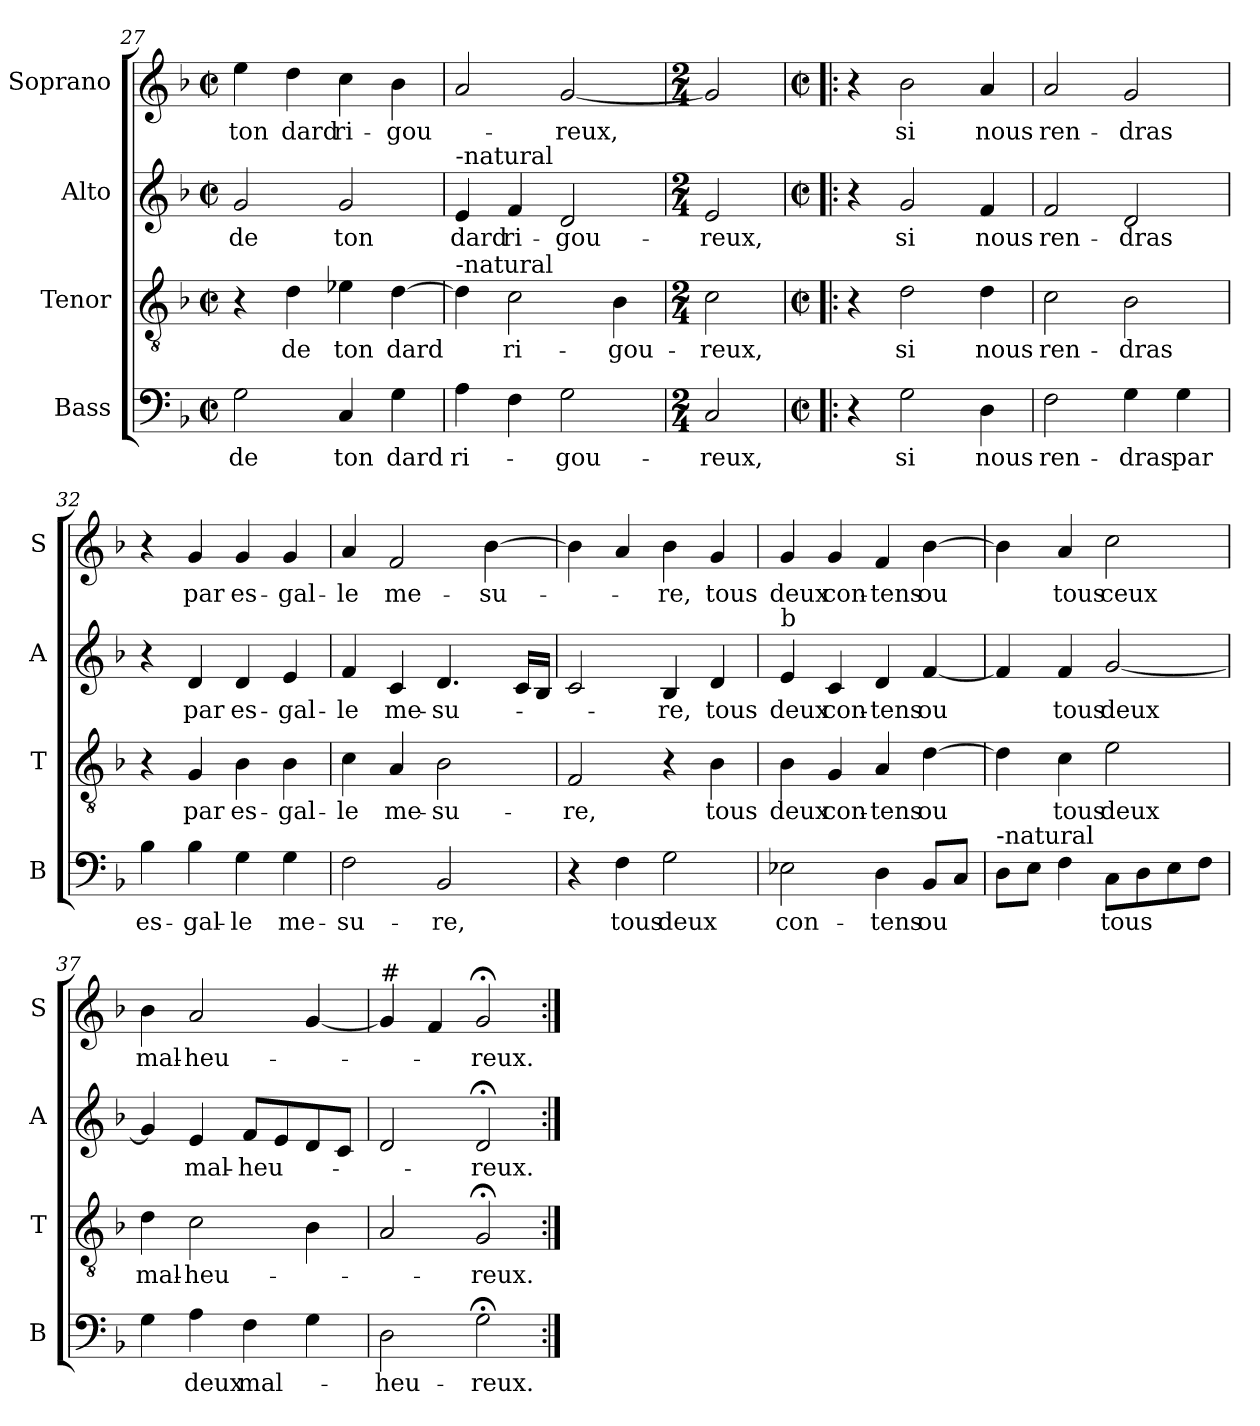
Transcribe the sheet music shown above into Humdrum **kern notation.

**kern	**text	**kern	**text	**kern	**text	**kern	**text
*part4	*part4	*part3	*part3	*part2	*part2	*part1	*part1
*staff4	*staff4	*staff3	*staff3	*staff2	*staff2	*staff1	*staff1
*I"Bass	*	*I"Tenor	*	*I"Alto	*	*I"Soprano	*
*I'B	*	*I'T	*	*I'A	*	*I'S	*
*clefF4	*	*clefGv2	*	*clefG2	*	*clefG2	*
*k[b-]	*	*k[b-]	*	*k[b-]	*	*k[b-]	*
*F:	*	*F:	*	*F:	*	*F:	*
*M2/2	*	*M2/2	*	*M2/2	*	*M2/2	*
*met(c|)	*	*met(c|)	*	*met(c|)	*	*met(c|)	*
=27	=27	=27	=27	=27	=27	=27	=27
!	!LO:LY:b	!	!	!	!LO:LY:b	!	!LO:LY:b
2G\	de	4r	.	2g/	de	4ee\	ton
!	!	!	!LO:LY:b	!	!	!	!LO:LY:b
.	.	4d\	de	.	.	4dd\	dard
!	!LO:LY:b	!	!LO:LY:b	!	!LO:LY:b	!	!LO:LY:b
4C/	ton	4e-X\	ton	2g/	ton	4cc\	ri-
!	!LO:LY:b	!	!LO:LY:b	!	!	!	!LO:LY:b
4G\	dard	[4d\	dard	.	.	4b-\	-gou-
=28	=28	=28	=28	=28	=28	=28	=28
!	!	!	!	!LO:TX:a:t=-natural	!	!	!
!	!	!LO:TX:a:t=-natural	!	!	!	!	!
!	!LO:LY:b	!	!	!	!LO:LY:b	!	!
4A\	ri-	4d\]	.	4e/	dard	2a/	.
!	!	!	!LO:LY:b	!	!LO:LY:b	!	!
4F\	.	2c\	ri-	4f/	ri-	.	.
!	!LO:LY:b	!	!	!	!LO:LY:b	!	!LO:LY:b
2G\	-gou-	.	.	2d/	-gou-	[2g/	-reux,
!	!	!	!LO:LY:b	!	!	!	!
.	.	4B-\	-gou-	.	.	.	.
=29	=29	=29	=29	=29	=29	=29	=29
*M2/4	*	*M2/4	*	*M2/4	*	*M2/4	*
!	!LO:LY:b	!	!LO:LY:b	!	!LO:LY:b	!	!
2C/	-reux,	2c\	-reux,	2e/	-reux,	2g/]	.
=30!|:	=30!|:	=30!|:	=30!|:	=30!|:	=30!|:	=30!|:	=30!|:
*M2/2	*	*M2/2	*	*M2/2	*	*M2/2	*
*met(c|)	*	*met(c|)	*	*met(c|)	*	*met(c|)	*
4r	.	4r	.	4r	.	4r	.
!	!LO:LY:b	!	!LO:LY:b	!	!LO:LY:b	!	!LO:LY:b
2G\	si	2d\	si	2g/	si	2b-\	si
!	!LO:LY:b	!	!LO:LY:b	!	!LO:LY:b	!	!LO:LY:b
4D\	nous	4d\	nous	4f/	nous	4a/	nous
!!LO:LB:g=z
=31	=31	=31	=31	=31	=31	=31	=31
!	!LO:LY:b	!	!LO:LY:b	!	!LO:LY:b	!	!LO:LY:b
2F\	ren-	2c\	ren-	2f/	ren-	2a/	ren-
!	!LO:LY:b	!	!LO:LY:b	!	!LO:LY:b	!	!LO:LY:b
4G\	-dras	2B-\	-dras	2d/	-dras	2g/	-dras
!	!LO:LY:b	!	!	!	!	!	!
4G\	par	.	.	.	.	.	.
=32	=32	=32	=32	=32	=32	=32	=32
!	!LO:LY:b	!	!	!	!	!	!
4B-\	es-	4r	.	4r	.	4r	.
!	!LO:LY:b	!	!LO:LY:b	!	!LO:LY:b	!	!LO:LY:b
4B-\	-gal-	4G/	par	4d/	par	4g/	par
!	!LO:LY:b	!	!LO:LY:b	!	!LO:LY:b	!	!LO:LY:b
4G\	-le	4B-\	es-	4d/	es-	4g/	es-
!	!LO:LY:b	!	!LO:LY:b	!	!LO:LY:b	!	!LO:LY:b
4G\	me-	4B-\	-gal-	4e/	-gal-	4g/	-gal-
=33	=33	=33	=33	=33	=33	=33	=33
!	!LO:LY:b	!	!LO:LY:b	!	!LO:LY:b	!	!LO:LY:b
2F\	-su-	4c\	-le	4f/	-le	4a/	-le
!	!	!	!LO:LY:b	!	!LO:LY:b	!	!LO:LY:b
.	.	4A/	me-	4c/	me-	2f/	me-
!	!LO:LY:b	!	!LO:LY:b	!	!LO:LY:b	!	!
2BB-/	-re,	2B-\	-su-	4.d/	-su-	.	.
!	!	!	!	!	!	!	!LO:LY:b
.	.	.	.	.	.	[4b-\	-su-
.	.	.	.	16c/LL	.	.	.
.	.	.	.	16B-/JJ	.	.	.
=34	=34	=34	=34	=34	=34	=34	=34
!	!	!	!LO:LY:b	!	!	!	!
4r	.	2F/	-re,	2c/	.	4b-\]	.
!	!LO:LY:b	!	!	!	!	!	!
4F\	tous	.	.	.	.	4a/	.
!	!LO:LY:b	!	!	!	!LO:LY:b	!	!LO:LY:b
2G\	deux	4r	.	4B-/	-re,	4b-\	-re,
!	!	!	!LO:LY:b	!	!LO:LY:b	!	!LO:LY:b
.	.	4B-\	tous	4d/	tous	4g/	tous
!!LO:LB:g=z
=35	=35	=35	=35	=35	=35	=35	=35
!	!	!	!	!LO:TX:a:t=b	!	!	!
!	!LO:LY:b	!	!LO:LY:b	!	!LO:LY:b	!	!LO:LY:b
2E-X\	con-	4B-\	deux	4e/	deux	4g/	deux
!	!	!	!LO:LY:b	!	!LO:LY:b	!	!LO:LY:b
.	.	4G/	con-	4c/	con-	4g/	con-
!	!LO:LY:b	!	!LO:LY:b	!	!LO:LY:b	!	!LO:LY:b
4D\	-tens	4A/	-tens	4d/	-tens	4f/	-tens
!	!LO:LY:b	!	!LO:LY:b	!	!LO:LY:b	!	!LO:LY:b
8BB-/L	ou	[4d\	ou	[4f/	ou	[4b-\	ou
8C/J	.	.	.	.	.	.	.
=36	=36	=36	=36	=36	=36	=36	=36
!LO:TX:a:t=-natural	!	!	!	!	!	!	!
8D\L	.	4d\]	.	4f/]	.	4b-\]	.
8E\J	.	.	.	.	.	.	.
!	!	!	!LO:LY:b	!	!LO:LY:b	!	!LO:LY:b
4F\	.	4c\	tous	4f/	tous	4a/	tous
!	!LO:LY:b	!	!LO:LY:b	!	!LO:LY:b	!	!LO:LY:b
8C\L	tous	2e\	deux	[2g/	deux	2cc\	ceux
8D\	.	.	.	.	.	.	.
8E\	.	.	.	.	.	.	.
8F\J	.	.	.	.	.	.	.
=37	=37	=37	=37	=37	=37	=37	=37
!	!	!	!LO:LY:b	!	!	!	!LO:LY:b
4G\	.	4d\	mal-	4g/]	.	4b-\	mal-
!	!LO:LY:b	!	!LO:LY:b	!	!LO:LY:b	!	!LO:LY:b
4A\	deux	2c\	-heu-	4e/	mal-	2a/	-heu-
!	!LO:LY:b	!	!	!	!LO:LY:b	!	!
4F\	mal-	.	.	8f/L	-heu-	.	.
.	.	.	.	8e/	.	.	.
4G\	.	4B-\	.	8d/	.	[4g/	.
.	.	.	.	8c/J	.	.	.
=38	=38	=38	=38	=38	=38	=38	=38
!	!	!	!	!	!	!LO:TX:a:t=#	!
!	!LO:LY:b	!	!	!	!	!	!
2D\	-heu-	2A/	.	2d/	.	4g/]	.
.	.	.	.	.	.	4f/	.
!	!LO:LY:b	!	!LO:LY:b	!	!LO:LY:b	!	!LO:LY:b
2G;<\	-reux.	2G;</	-reux.	2d;</	-reux.	2g;</	-reux.
=:|!	=:|!	=:|!	=:|!	=:|!	=:|!	=:|!	=:|!
*-	*-	*-	*-	*-	*-	*-	*-
